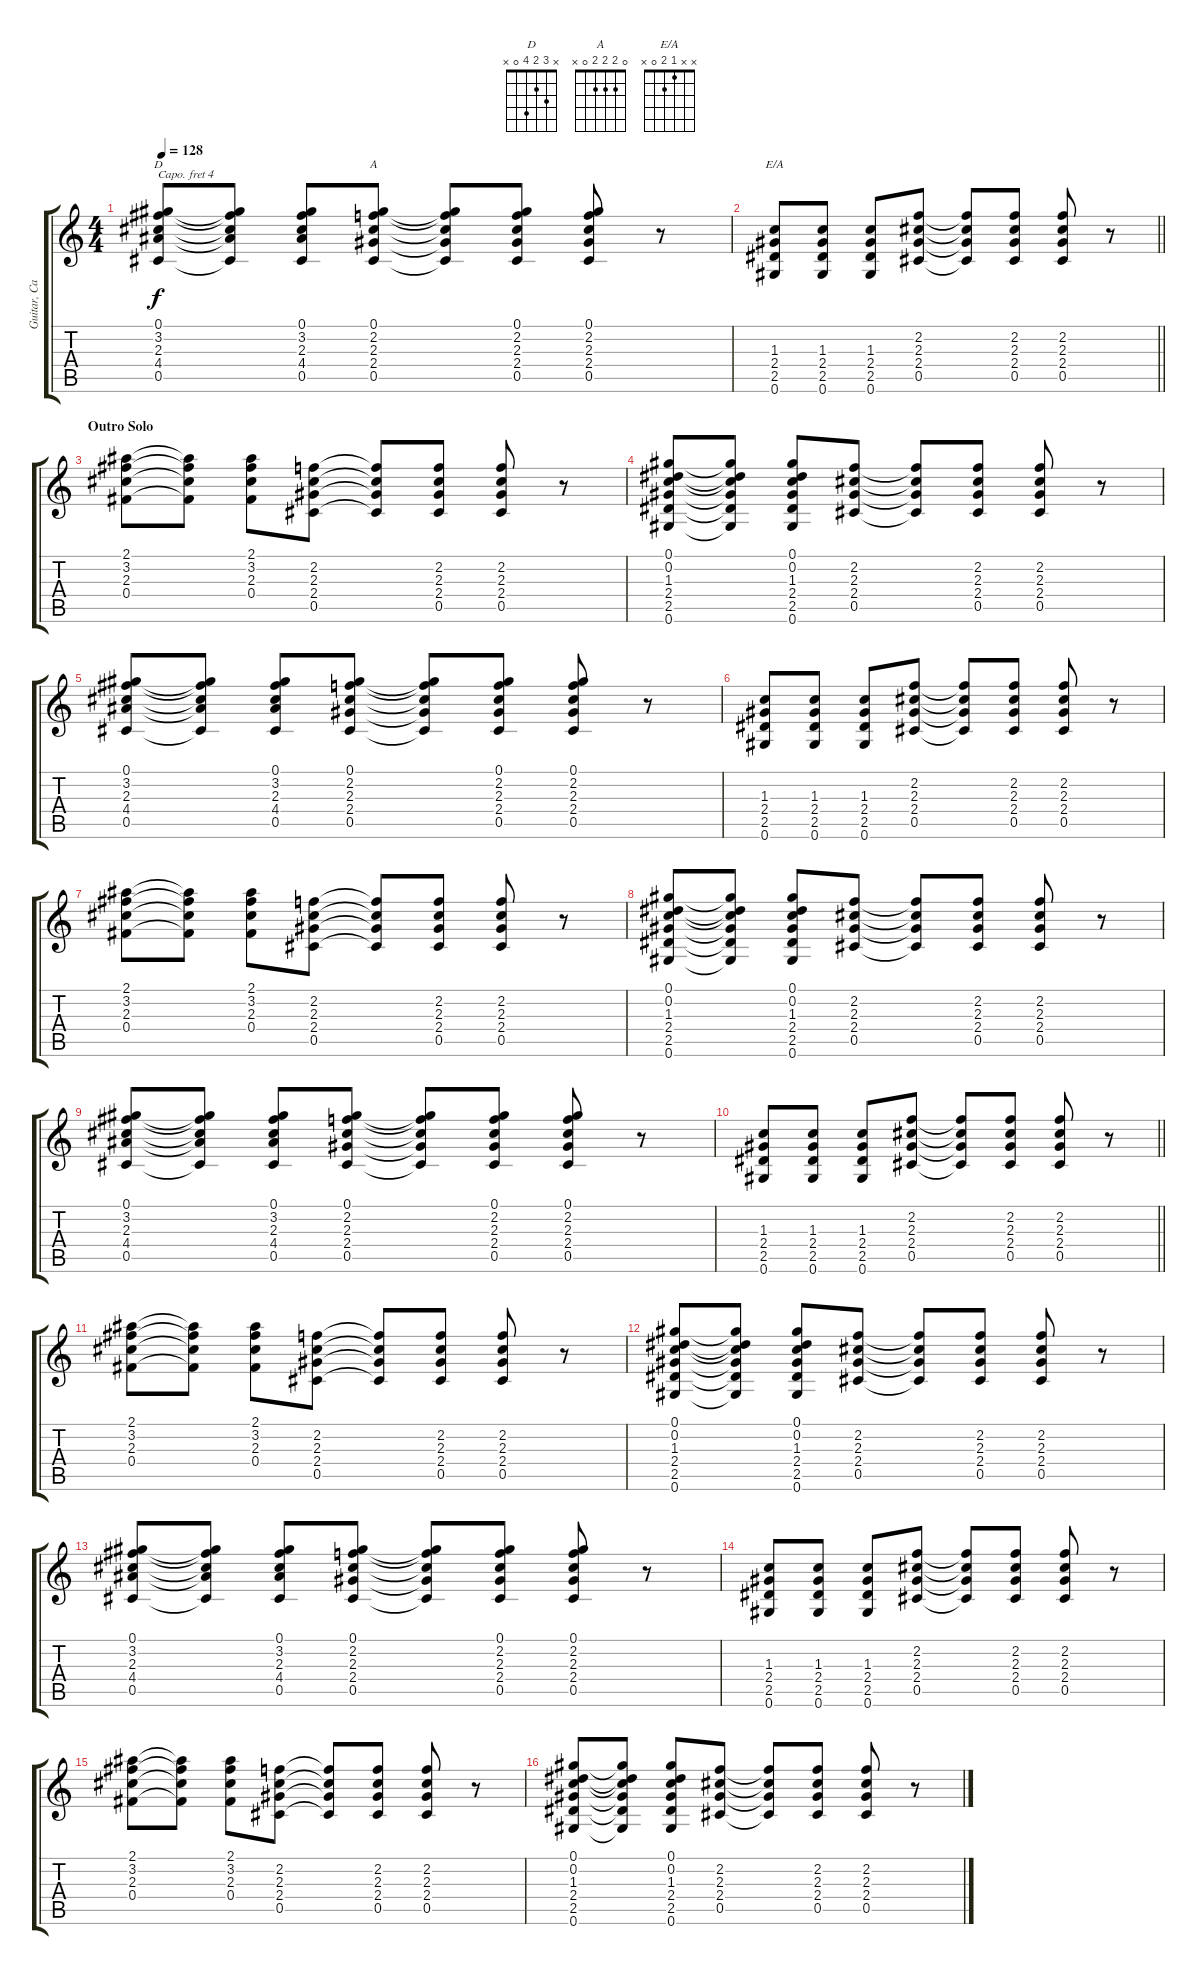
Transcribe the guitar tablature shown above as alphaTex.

\track ("Guitar, Capo at 4" "Guitar, Ca") {instrument acousticguitarsteel}
\staff {score tabs}
\capo 4
\tuning (E4 B3 G3 D3 A2 E2) {hide}
\chord ("D" x 3 2 4 0 x)
\chord ("A" 0 2 2 2 0 x)
\chord ("E/A" x x 1 2 0 x)
\ts (4 4)
\tempo 128
\clef g2
\ks c
(0.1 3.2 2.3 4.4 0.5).8{ch "D" dy f} (0.1{t} 3.2{t} 2.3{t} 4.4{t} 0.5{t}).8 (0.1 3.2 2.3 4.4 0.5).8 (0.1 2.2 2.3 2.4 0.5).8{ch "A"} (0.1{t} 2.2{t} 2.3{t} 2.4{t} 0.5{t}).8 (0.1 2.2 2.3 2.4 0.5).8 (0.1 2.2 2.3 2.4 0.5).8 r.8 |
\barLineRight lightlight
(1.3 2.4 2.5 0.6).8{ch "E/A"} (1.3 2.4 2.5 0.6).8 (1.3 2.4 2.5 0.6).8 (2.2 2.3 2.4 0.5).8 (2.2{t} 2.3{t} 2.4{t} 0.5{t}).8 (2.2 2.3 2.4 0.5).8 (2.2 2.3 2.4 0.5).8 r.8 |
\section ("" "Outro Solo")
(2.1 3.2 2.3 0.4).8 (2.1{t} 3.2{t} 2.3{t} 0.4{t}).8 (2.1 3.2 2.3 0.4).8 (2.2 2.3 2.4 0.5).8 (2.2{t} 2.3{t} 2.4{t} 0.5{t}).8 (2.2 2.3 2.4 0.5).8 (2.2 2.3 2.4 0.5).8 r.8 |
(0.1 0.2 1.3 2.4 2.5 0.6).8 (0.1{t} 0.2{t} 1.3{t} 2.4{t} 2.5{t} 0.6{t}).8 (0.1 0.2 1.3 2.4 2.5 0.6).8 (2.2 2.3 2.4 0.5).8 (2.2{t} 2.3{t} 2.4{t} 0.5{t}).8 (2.2 2.3 2.4 0.5).8 (2.2 2.3 2.4 0.5).8 r.8 |
(0.1 3.2 2.3 4.4 0.5).8 (0.1{t} 3.2{t} 2.3{t} 4.4{t} 0.5{t}).8 (0.1 3.2 2.3 4.4 0.5).8 (0.1 2.2 2.3 2.4 0.5).8 (0.1{t} 2.2{t} 2.3{t} 2.4{t} 0.5{t}).8 (0.1 2.2 2.3 2.4 0.5).8 (0.1 2.2 2.3 2.4 0.5).8 r.8 |
(1.3 2.4 2.5 0.6).8 (1.3 2.4 2.5 0.6).8 (1.3 2.4 2.5 0.6).8 (2.2 2.3 2.4 0.5).8 (2.2{t} 2.3{t} 2.4{t} 0.5{t}).8 (2.2 2.3 2.4 0.5).8 (2.2 2.3 2.4 0.5).8 r.8 |
(2.1 3.2 2.3 0.4).8 (2.1{t} 3.2{t} 2.3{t} 0.4{t}).8 (2.1 3.2 2.3 0.4).8 (2.2 2.3 2.4 0.5).8 (2.2{t} 2.3{t} 2.4{t} 0.5{t}).8 (2.2 2.3 2.4 0.5).8 (2.2 2.3 2.4 0.5).8 r.8 |
(0.1 0.2 1.3 2.4 2.5 0.6).8 (0.1{t} 0.2{t} 1.3{t} 2.4{t} 2.5{t} 0.6{t}).8 (0.1 0.2 1.3 2.4 2.5 0.6).8 (2.2 2.3 2.4 0.5).8 (2.2{t} 2.3{t} 2.4{t} 0.5{t}).8 (2.2 2.3 2.4 0.5).8 (2.2 2.3 2.4 0.5).8 r.8 |
(0.1 3.2 2.3 4.4 0.5).8 (0.1{t} 3.2{t} 2.3{t} 4.4{t} 0.5{t}).8 (0.1 3.2 2.3 4.4 0.5).8 (0.1 2.2 2.3 2.4 0.5).8 (0.1{t} 2.2{t} 2.3{t} 2.4{t} 0.5{t}).8 (0.1 2.2 2.3 2.4 0.5).8 (0.1 2.2 2.3 2.4 0.5).8 r.8 |
\barLineRight lightlight
(1.3 2.4 2.5 0.6).8 (1.3 2.4 2.5 0.6).8 (1.3 2.4 2.5 0.6).8 (2.2 2.3 2.4 0.5).8 (2.2{t} 2.3{t} 2.4{t} 0.5{t}).8 (2.2 2.3 2.4 0.5).8 (2.2 2.3 2.4 0.5).8 r.8 |
(2.1 3.2 2.3 0.4).8 (2.1{t} 3.2{t} 2.3{t} 0.4{t}).8 (2.1 3.2 2.3 0.4).8 (2.2 2.3 2.4 0.5).8 (2.2{t} 2.3{t} 2.4{t} 0.5{t}).8 (2.2 2.3 2.4 0.5).8 (2.2 2.3 2.4 0.5).8 r.8 |
(0.1 0.2 1.3 2.4 2.5 0.6).8 (0.1{t} 0.2{t} 1.3{t} 2.4{t} 2.5{t} 0.6{t}).8 (0.1 0.2 1.3 2.4 2.5 0.6).8 (2.2 2.3 2.4 0.5).8 (2.2{t} 2.3{t} 2.4{t} 0.5{t}).8 (2.2 2.3 2.4 0.5).8 (2.2 2.3 2.4 0.5).8 r.8 |
(0.1 3.2 2.3 4.4 0.5).8 (0.1{t} 3.2{t} 2.3{t} 4.4{t} 0.5{t}).8 (0.1 3.2 2.3 4.4 0.5).8 (0.1 2.2 2.3 2.4 0.5).8 (0.1{t} 2.2{t} 2.3{t} 2.4{t} 0.5{t}).8 (0.1 2.2 2.3 2.4 0.5).8 (0.1 2.2 2.3 2.4 0.5).8 r.8 |
(1.3 2.4 2.5 0.6).8 (1.3 2.4 2.5 0.6).8 (1.3 2.4 2.5 0.6).8 (2.2 2.3 2.4 0.5).8 (2.2{t} 2.3{t} 2.4{t} 0.5{t}).8 (2.2 2.3 2.4 0.5).8 (2.2 2.3 2.4 0.5).8 r.8 |
(2.1 3.2 2.3 0.4).8 (2.1{t} 3.2{t} 2.3{t} 0.4{t}).8 (2.1 3.2 2.3 0.4).8 (2.2 2.3 2.4 0.5).8 (2.2{t} 2.3{t} 2.4{t} 0.5{t}).8 (2.2 2.3 2.4 0.5).8 (2.2 2.3 2.4 0.5).8 r.8 |
(0.1 0.2 1.3 2.4 2.5 0.6).8 (0.1{t} 0.2{t} 1.3{t} 2.4{t} 2.5{t} 0.6{t}).8 (0.1 0.2 1.3 2.4 2.5 0.6).8 (2.2 2.3 2.4 0.5).8 (2.2{t} 2.3{t} 2.4{t} 0.5{t}).8 (2.2 2.3 2.4 0.5).8 (2.2 2.3 2.4 0.5).8 r.8
